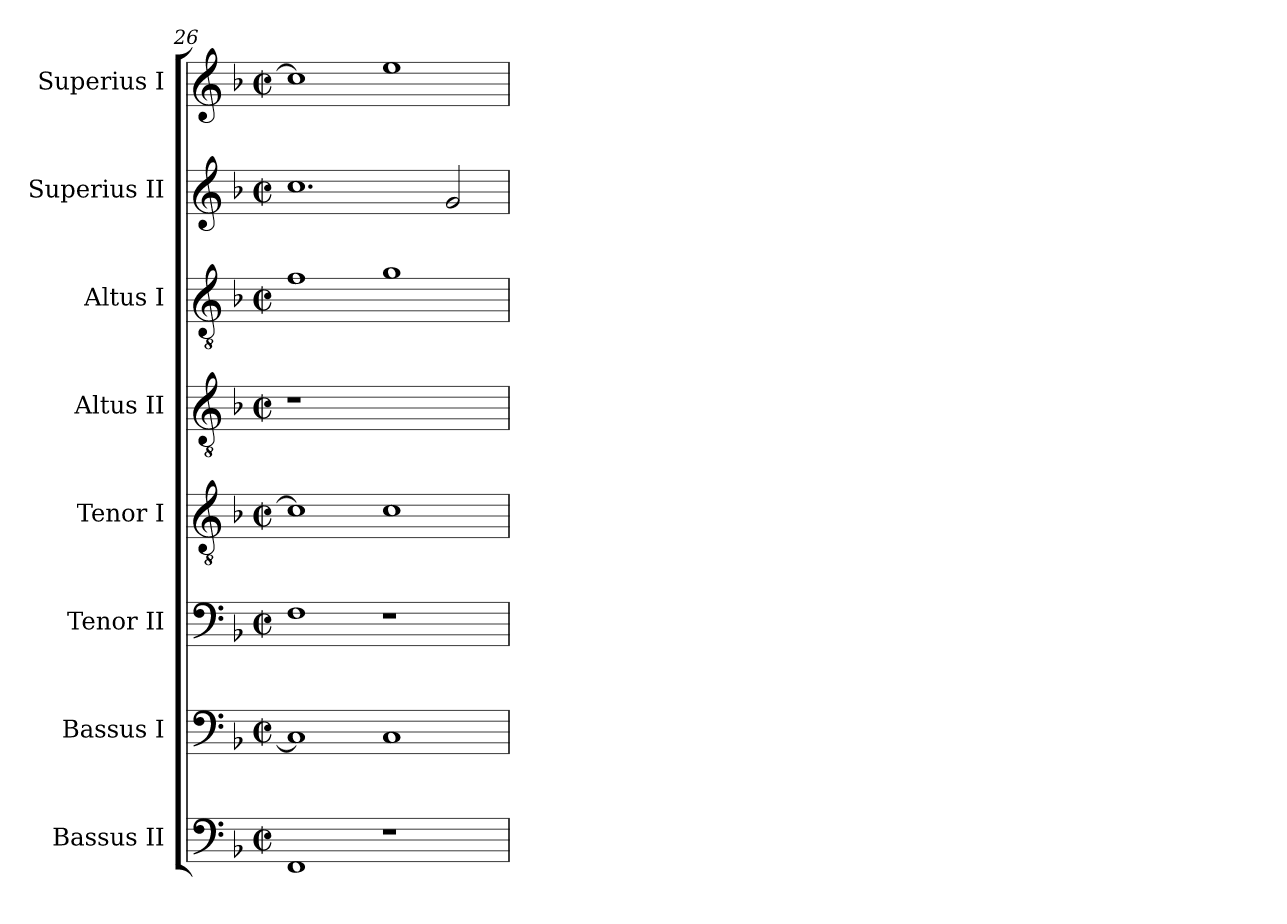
**kern	**kern	**kern	**kern	**kern	**kern	**kern	**kern
*part8	*part7	*part6	*part5	*part4	*part3	*part2	*part1
*staff8	*staff7	*staff6	*staff5	*staff4	*staff3	*staff2	*staff1
*I"Bassus II	*I"Bassus I	*I"Tenor II	*I"Tenor I	*I"Altus II	*I"Altus I	*I"Superius II	*I"Superius I
*I'B. II	*I'B. I	*I'T. II	*I'T. I	*I'A. II	*I'A. I	*I'S. II	*I'S. I
*clefF4	*clefF4	*clefF4	*clefGv2	*clefGv2	*clefGv2	*clefG2	*clefG2
*	*	*	*ITrd7c12	*ITrd7c12	*ITrd7c12	*	*
*k[b-]	*k[b-]	*k[b-]	*k[b-]	*k[b-]	*k[b-]	*k[b-]	*k[b-]
*F:	*F:	*F:	*F:	*F:	*F:	*F:	*F:
*M2/2	*M2/2	*M2/2	*M2/2	*M2/2	*M2/2	*M2/2	*M2/2
*met(c|)	*met(c|)	*met(c|)	*met(c|)	*met(c|)	*met(c|)	*met(c|)	*met(c|)
=26	=26	=26	=26	=26	=26	=26	=26
!	!	!	!	!LO:N:vis=1	!	!	!
1FFi	1Ci]	1Fi	1Ci]	1r	1Fi	1.cci	1cci]
1r	1Ci	1r	1Ci	1ryy	1Gi	.	1eei
.	.	.	.	.	.	2gi/	.
=	=	=	=	=	=	=	=
*-	*-	*-	*-	*-	*-	*-	*-
